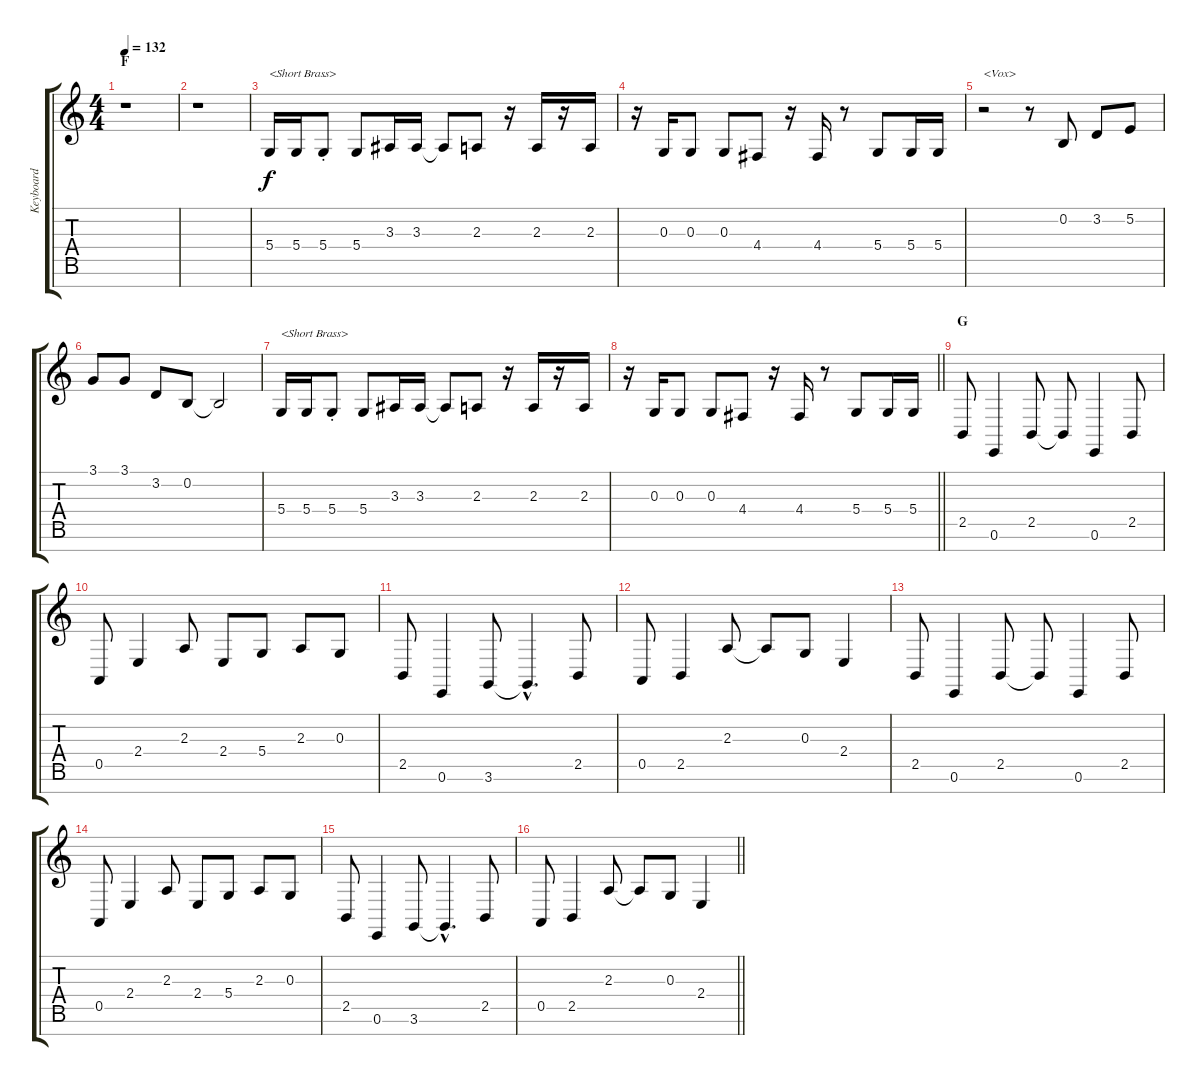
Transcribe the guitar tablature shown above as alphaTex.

\track ("Keyboard" "Keyboard") {instrument electricpiano1}
\staff {score tabs}
\tuning (E4 B3 G3 D3 A2 E2 B1) {hide}
\ts (4 4)
\section ("" "F")
\tempo 132
\clef g2
\ks c
r.1{dy f} |
r.1 |
5.4.16{txt "<Short Brass>" instrument synthbrass1} 5.4.16 5.4{st}.8{txt "."} 5.4.8 3.3.16 3.3.16 3.3{t}.8 2.3.8 r.16 2.3.16 r.16 2.3.16 |
r.16 0.3.16 0.3.8 0.3.8 4.4.8 r.16 4.4.16 r.8 5.4.8 5.4.16 5.4.16 |
r.2{txt "<Vox>" instrument lead6voice} r.8 0.2.8 3.2.8 5.2.8 |
3.1.8 3.1.8 3.2.8 0.2.8 0.2{t}.2 |
5.4.16{txt "<Short Brass>" instrument synthbrass1} 5.4.16 5.4{st}.8{txt "."} 5.4.8 3.3.16 3.3.16 3.3{t}.8 2.3.8 r.16 2.3.16 r.16 2.3.16 |
\barLineRight lightlight
r.16 0.3.16 0.3.8 0.3.8 4.4.8 r.16 4.4.16 r.8 5.4.8 5.4.16 5.4.16 |
\section ("" "G")
2.5.8{instrument electricgrandpiano} 0.6.4 2.5.8 2.5{t}.8 0.6.4 2.5.8 |
0.5.8 2.4.4 2.3.8 2.4.8 5.4.8 2.3.8 0.3.8 |
2.5.8 0.6.4 3.6.8 3.6{hac t}.4{d} 2.5.8 |
0.5.8 2.5.4 2.3.8 2.3{t}.8 0.3.8 2.4.4 |
2.5.8 0.6.4 2.5.8 2.5{t}.8 0.6.4 2.5.8 |
0.5.8 2.4.4 2.3.8 2.4.8 5.4.8 2.3.8 0.3.8 |
2.5.8 0.6.4 3.6.8 3.6{hac t}.4{d} 2.5.8 |
\barLineRight lightlight
0.5.8 2.5.4 2.3.8 2.3{t}.8 0.3.8 2.4.4
